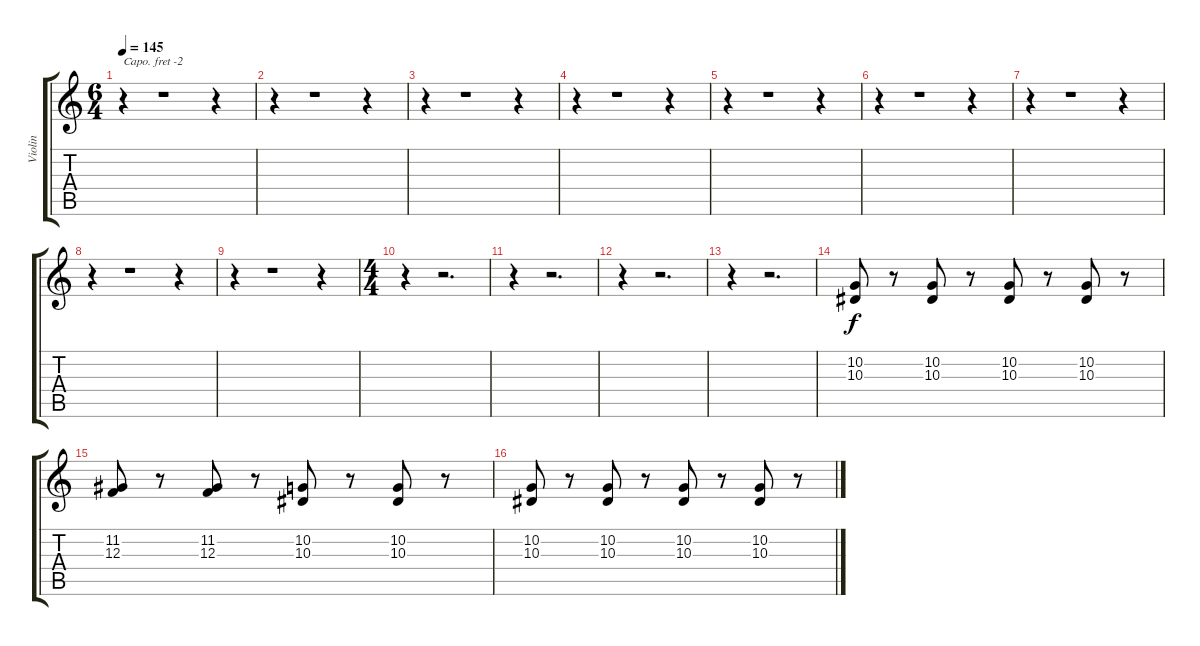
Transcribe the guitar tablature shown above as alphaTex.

\track ("Violin" "Violin") {instrument stringensemble1}
\staff {score tabs}
\capo -2
\tuning (E4 B3 G3 D3 A2 D2) {hide}
\ts (6 4)
\tempo 145
\clef g2
\ks c
r.4{dy f} r.1 r.4 |
r.4 r.1 r.4 |
r.4 r.1 r.4 |
r.4 r.1 r.4 |
r.4 r.1 r.4 |
r.4 r.1 r.4 |
r.4 r.1 r.4 |
r.4 r.1 r.4 |
r.4 r.1 r.4 |
\ts (4 4)
r.4 r.2{d} |
r.4 r.2{d} |
r.4 r.2{d} |
r.4 r.2{d} |
(10.2 10.3).8 r.8 (10.2 10.3).8 r.8 (10.2 10.3).8 r.8 (10.2 10.3).8 r.8 |
(11.2 12.3).8 r.8 (11.2 12.3).8 r.8 (10.2 10.3).8 r.8 (10.2 10.3).8 r.8 |
(10.2 10.3).8 r.8 (10.2 10.3).8 r.8 (10.2 10.3).8 r.8 (10.2 10.3).8 r.8
